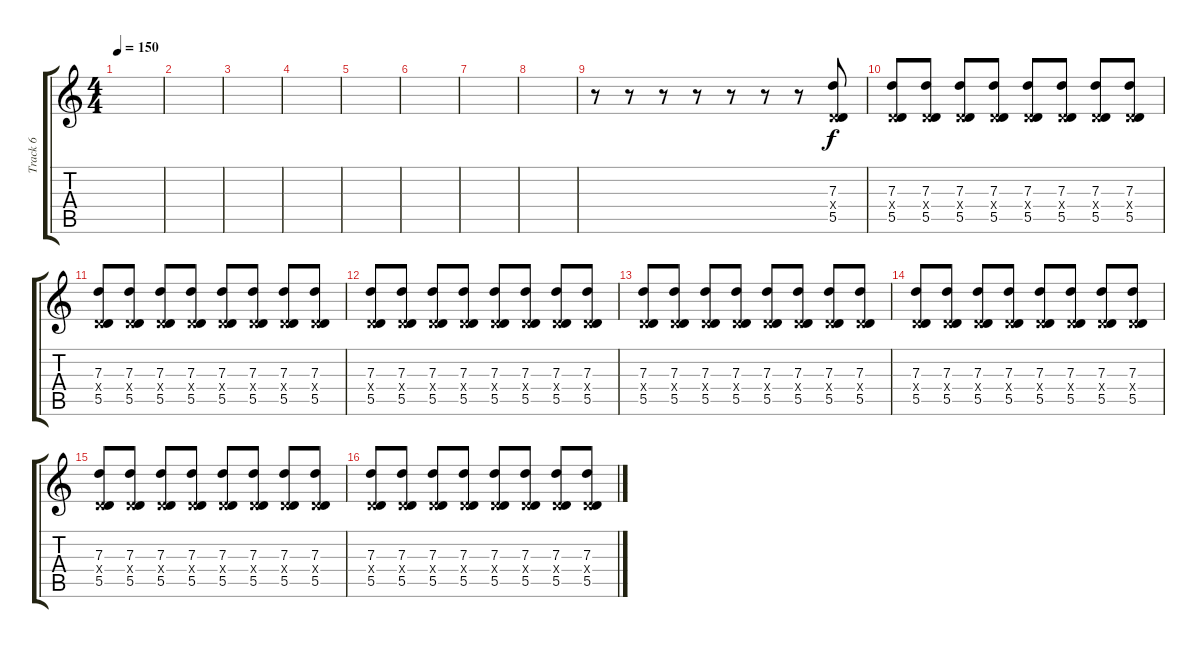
\track ("Track 6" "Track 6") {instrument overdrivenguitar}
\staff {score tabs}
\tuning (E4 B3 G3 D3 A2 E2) {hide}
\ts (4 4)
\tempo 150
\clef g2
\ks c
|
|
|
|
|
|
|
|
r.8 r.8 r.8 r.8 r.8 r.8 r.8 (7.3 0.4{x} 5.5).8 |
(7.3 0.4{x} 5.5).8 (7.3 0.4{x} 5.5).8 (7.3 0.4{x} 5.5).8 (7.3 0.4{x} 5.5).8 (7.3 0.4{x} 5.5).8 (7.3 0.4{x} 5.5).8 (7.3 0.4{x} 5.5).8 (7.3 0.4{x} 5.5).8 |
(7.3 0.4{x} 5.5).8 (7.3 0.4{x} 5.5).8 (7.3 0.4{x} 5.5).8 (7.3 0.4{x} 5.5).8 (7.3 0.4{x} 5.5).8 (7.3 0.4{x} 5.5).8 (7.3 0.4{x} 5.5).8 (7.3 0.4{x} 5.5).8 |
(7.3 0.4{x} 5.5).8 (7.3 0.4{x} 5.5).8 (7.3 0.4{x} 5.5).8 (7.3 0.4{x} 5.5).8 (7.3 0.4{x} 5.5).8 (7.3 0.4{x} 5.5).8 (7.3 0.4{x} 5.5).8 (7.3 0.4{x} 5.5).8 |
(7.3 0.4{x} 5.5).8 (7.3 0.4{x} 5.5).8 (7.3 0.4{x} 5.5).8 (7.3 0.4{x} 5.5).8 (7.3 0.4{x} 5.5).8 (7.3 0.4{x} 5.5).8 (7.3 0.4{x} 5.5).8 (7.3 0.4{x} 5.5).8 |
(7.3 0.4{x} 5.5).8 (7.3 0.4{x} 5.5).8 (7.3 0.4{x} 5.5).8 (7.3 0.4{x} 5.5).8 (7.3 0.4{x} 5.5).8 (7.3 0.4{x} 5.5).8 (7.3 0.4{x} 5.5).8 (7.3 0.4{x} 5.5).8 |
(7.3 0.4{x} 5.5).8 (7.3 0.4{x} 5.5).8 (7.3 0.4{x} 5.5).8 (7.3 0.4{x} 5.5).8 (7.3 0.4{x} 5.5).8 (7.3 0.4{x} 5.5).8 (7.3 0.4{x} 5.5).8 (7.3 0.4{x} 5.5).8 |
(7.3 0.4{x} 5.5).8 (7.3 0.4{x} 5.5).8 (7.3 0.4{x} 5.5).8 (7.3 0.4{x} 5.5).8 (7.3 0.4{x} 5.5).8 (7.3 0.4{x} 5.5).8 (7.3 0.4{x} 5.5).8 (7.3 0.4{x} 5.5).8
